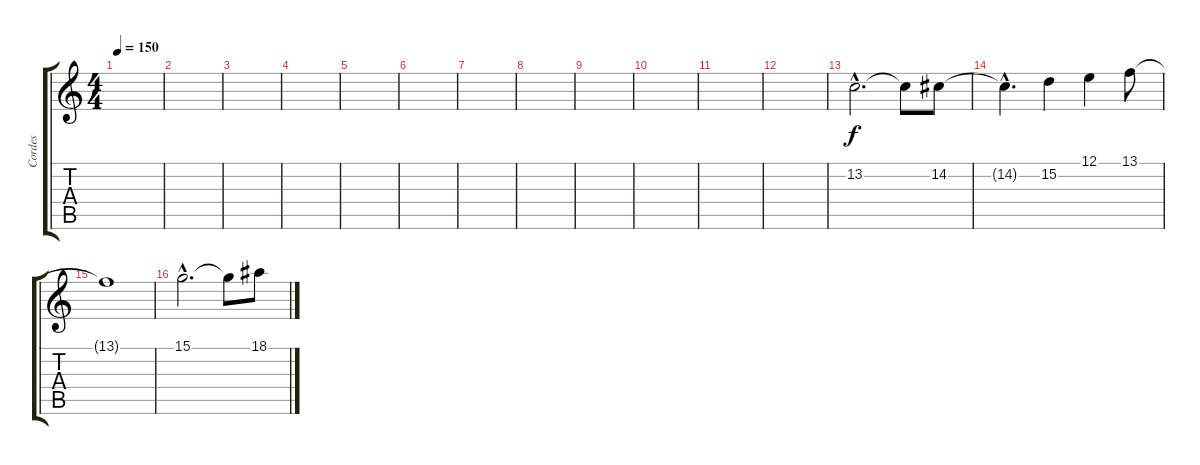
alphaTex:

\track ("Cordes" "Cordes") {instrument stringensemble1}
\staff {score tabs}
\tuning (E4 B3 G3 D3 A2 E2) {hide}
\ts (4 4)
\tempo 150
\clef g2
\ks c
|
|
|
|
|
|
|
|
|
|
|
|
13.2{hac}.2{d} 13.2{t}.8 14.2.8 |
14.2{hac t}.4{d} 15.2.4 12.1.4 13.1.8 |
13.1{t}.1 |
15.1{hac}.2{d} 15.1{t}.8 18.1.8
